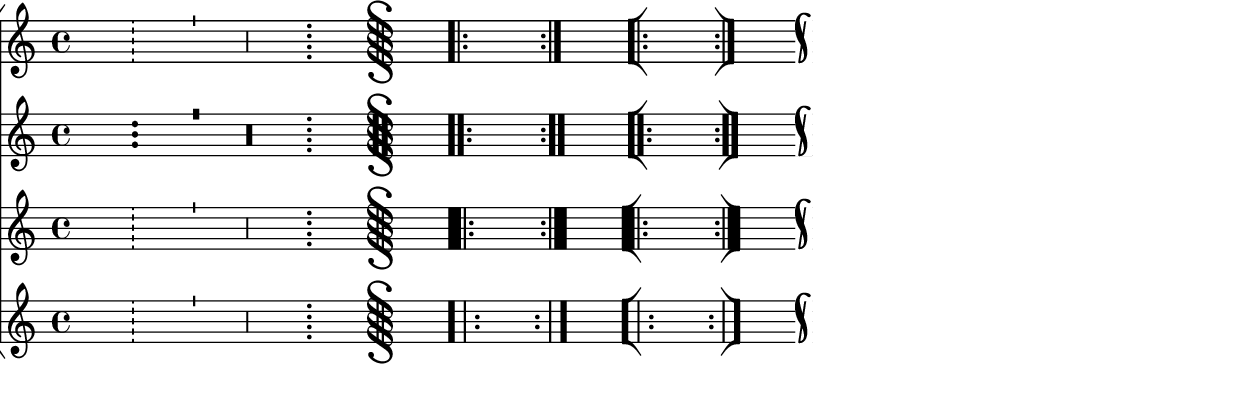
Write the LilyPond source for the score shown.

%% Generated by lilypond-book
%% Options: [exampleindent=10.16\mm,indent=0\mm,line-width=160\mm,paper-height=845.047\pt,paper-width=597.508\pt,papersize='(cons (* 597.508 pt) (* 845.047 pt))]
\include "lilypond-book-preamble.ly"


% ****************************************************************
% Start cut-&-pastable-section
% ****************************************************************

#(ly:set-option 'eps-box-padding 3.000000)



\paper {
  #(set-paper-size '(cons (* 597.508 pt) (* 845.047 pt)))
  indent = 0\mm
  line-width = 160\mm
  % offset the left padding, also add 1mm as lilypond creates cropped
  % images with a little space on the right
  line-width = #(- line-width (* mm  3.000000) (* mm 1))
}

\layout {
  
}




% ****************************************************************
% ly snippet:
% ****************************************************************
\sourcefilename "/lilypond-2.25.21/input/regression/bar-line-thickness.ly"
\sourcefileline 0
\version "2.23.11"

\header {
  texidoc = "The @code{hair-thickness} property sets the thickness of
thin bar lines, the @code{thick-thickness} property sets the thickness
of thick bar lines, and the @code{kern} property sets the spacing
within composite bar lines."
}

bars = {
  s1 \bar "!"
  s1 \bar "'"
  s1 \bar ","
  s1 \bar ";"
  s1 \bar "S"
  s1 \bar ".|:"
  s1 \bar ":|."
  s1 \bar "[|:"
  s1 \bar ":|]"
  s1 \bar "k"
}

\new ChoirStaff <<
  \new Staff \with {
    instrumentName = "default"
  } \bars

  \new Staff \with {
    instrumentName = \markup \column { "3x hair-" thickness }
    \override BarLine.hair-thickness = #5.7
  } \bars

  \new Staff \with {
    instrumentName = \markup \column { "2x thick-" thickness }
    \override BarLine.thick-thickness = #12.0
  } \bars

  \new Staff \with {
    instrumentName = "3x kern"
    \override BarLine.kern = #9.0
  } \bars
>>



% ****************************************************************
% end ly snippet
% ****************************************************************
